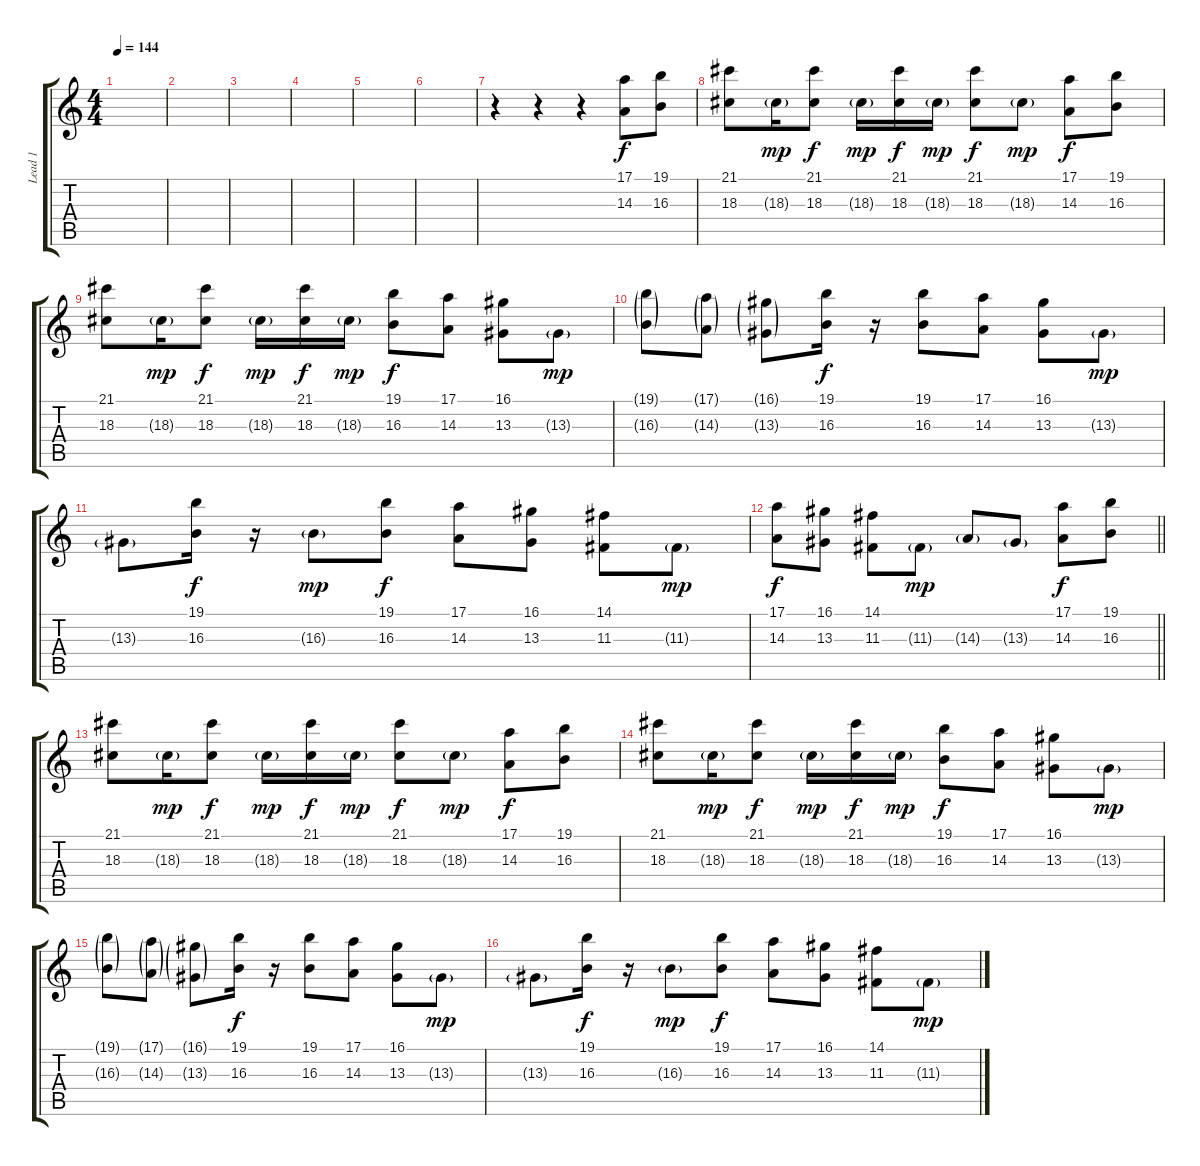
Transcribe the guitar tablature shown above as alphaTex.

\track ("Lead 1" "Lead 1") {instrument lead2sawtooth}
\staff {score tabs}
\tuning (E4 B3 G3 D3 A2 E2) {hide}
\ts (4 4)
\tempo 144
\clef g2
\ks c
|
|
|
|
|
|
r.4 r.4 r.4 (17.1 14.3).8 (19.1 16.3).8 |
(21.1 18.3).8 18.3{g}.16{dy mp} (21.1 18.3).8{dy f} 18.3{g}.16{dy mp} (21.1 18.3).16{dy f} 18.3{g}.16{dy mp} (21.1 18.3).8{dy f} 18.3{g}.8{dy mp} (17.1 14.3).8{dy f} (19.1 16.3).8 |
(21.1 18.3).8 18.3{g}.16{dy mp} (21.1 18.3).8{dy f} 18.3{g}.16{dy mp} (21.1 18.3).16{dy f} 18.3{g}.16{dy mp} (19.1 16.3).8{dy f} (17.1 14.3).8 (16.1 13.3).8 13.3{g}.8{dy mp} |
(19.1{g} 16.3{g}).8 (17.1{g} 14.3{g}).8 (16.1{g} 13.3{g}).8 (19.1 16.3).16{dy f} r.16 (19.1 16.3).8 (17.1 14.3).8 (16.1 13.3).8 13.3{g}.8{dy mp} |
13.3{g}.8 (19.1 16.3).16{dy f} r.16 16.3{g}.8{dy mp} (19.1 16.3).8{dy f} (17.1 14.3).8 (16.1 13.3).8 (14.1 11.3).8 11.3{g}.8{dy mp} |
\barLineRight lightlight
(17.1 14.3).8{dy f} (16.1 13.3).8 (14.1 11.3).8 11.3{g}.8{dy mp} 14.3{g}.8 13.3{g}.8 (17.1 14.3).8{dy f} (19.1 16.3).8 |
(21.1 18.3).8 18.3{g}.16{dy mp} (21.1 18.3).8{dy f} 18.3{g}.16{dy mp} (21.1 18.3).16{dy f} 18.3{g}.16{dy mp} (21.1 18.3).8{dy f} 18.3{g}.8{dy mp} (17.1 14.3).8{dy f} (19.1 16.3).8 |
(21.1 18.3).8 18.3{g}.16{dy mp} (21.1 18.3).8{dy f} 18.3{g}.16{dy mp} (21.1 18.3).16{dy f} 18.3{g}.16{dy mp} (19.1 16.3).8{dy f} (17.1 14.3).8 (16.1 13.3).8 13.3{g}.8{dy mp} |
(19.1{g} 16.3{g}).8 (17.1{g} 14.3{g}).8 (16.1{g} 13.3{g}).8 (19.1 16.3).16{dy f} r.16 (19.1 16.3).8 (17.1 14.3).8 (16.1 13.3).8 13.3{g}.8{dy mp} |
13.3{g}.8 (19.1 16.3).16{dy f} r.16 16.3{g}.8{dy mp} (19.1 16.3).8{dy f} (17.1 14.3).8 (16.1 13.3).8 (14.1 11.3).8 11.3{g}.8{dy mp}
